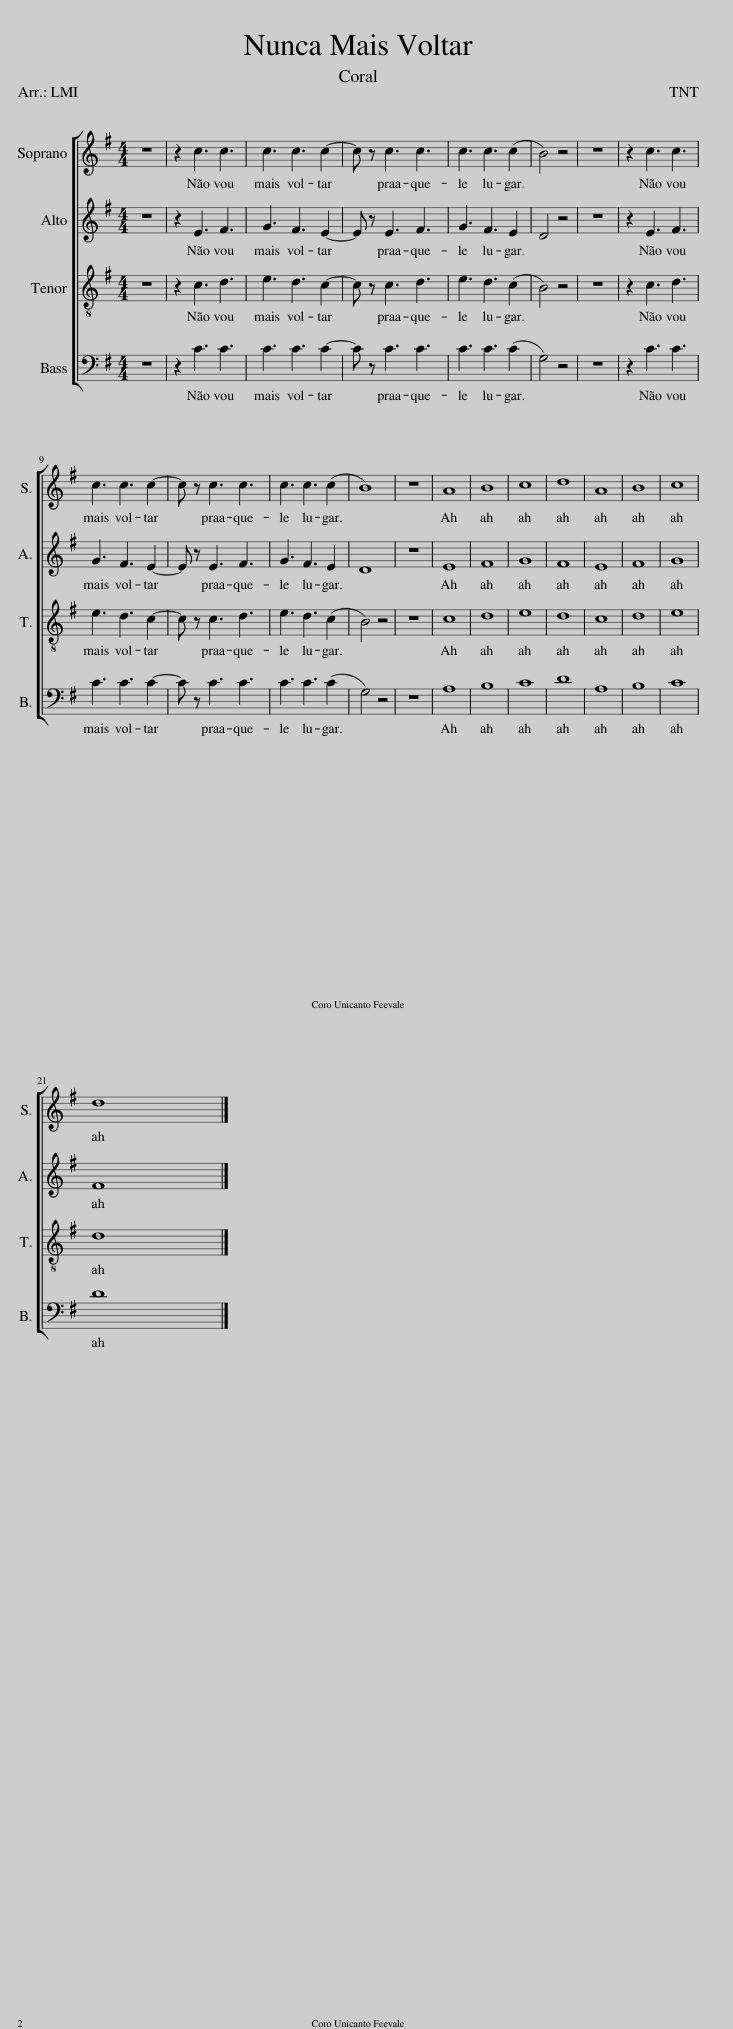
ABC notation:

X:1
%%score [ 1 2 3 4 ]
L:1/8
M:4/4
I:linebreak $
K:G
V:1 treble
V:2 treble
V:3 treble-8
V:4 bass
V:1
 z8 | z2 c3 c3 | c3 c3 c2- | c z c3 c3 | c3 c3 (c2 | %5
 B4) z4 | z8 | z2 c3 c3 |$ c3 c3 c2- | c z c3 c3 | %10
 c3 c3 (c2 | B8) | z8 | A8 | B8 | %15
 c8 | d8 | A8 | B8 | c8 |$ %20
 d8 |] %21
V:2
 z8 | z2 E3 F3 | G3 F3 E2- | E z E3 F3 | G3 F3 E2 | %5
 D4 z4 | z8 | z2 E3 F3 |$ G3 F3 E2- | E z E3 F3 | %10
 G3 F3 E2 | D8 | z8 | E8 | F8 | %15
 G8 | F8 | E8 | F8 | G8 |$ %20
 F8 |] %21
V:3
 z8 | z2 c3 d3 | e3 d3 c2- | c z c3 d3 | e3 d3 (c2 | %5
 B4) z4 | z8 | z2 c3 d3 |$ e3 d3 c2- | c z c3 d3 | %10
 e3 d3 (c2 | B4) z4 | z8 | c8 | d8 | %15
 e8 | d8 | c8 | d8 | e8 |$ %20
 d8 |] %21
V:4
 z8 | z2 C3 C3 | C3 C3 C2- | C z C3 C3 | C3 C3 (C2 | %5
 G,4) z4 | z8 | z2 C3 C3 |$ C3 C3 C2- | C z C3 C3 | %10
 C3 C3 (C2 | G,4) z4 | z8 | A,8 | B,8 | %15
 C8 | D8 | A,8 | B,8 | C8 |$ %20
 D8 |] %21
